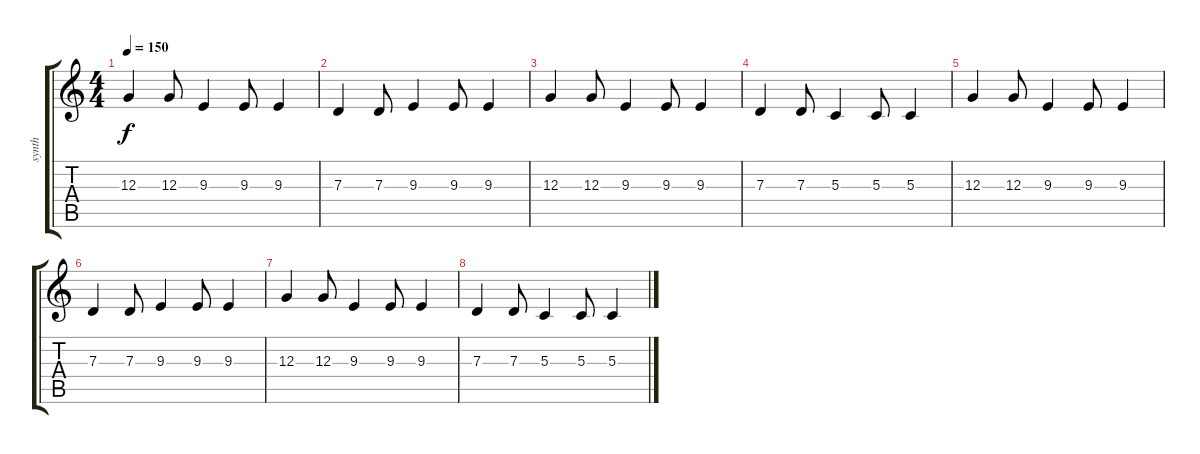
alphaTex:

\track ("synth" "synth") {instrument fx8scifi}
\staff {score tabs}
\tuning (E4 B3 G3 D3 A2 E2) {hide}
\ts (4 4)
\tempo 150
\clef g2
\ks c
12.3.4{dy f} 12.3.8 9.3.4 9.3.8 9.3.4 |
7.3.4 7.3.8 9.3.4 9.3.8 9.3.4 |
12.3.4 12.3.8 9.3.4 9.3.8 9.3.4 |
7.3.4 7.3.8 5.3.4 5.3.8 5.3.4 |
12.3.4 12.3.8 9.3.4 9.3.8 9.3.4 |
7.3.4 7.3.8 9.3.4 9.3.8 9.3.4 |
12.3.4 12.3.8 9.3.4 9.3.8 9.3.4 |
7.3.4 7.3.8 5.3.4 5.3.8 5.3.4
